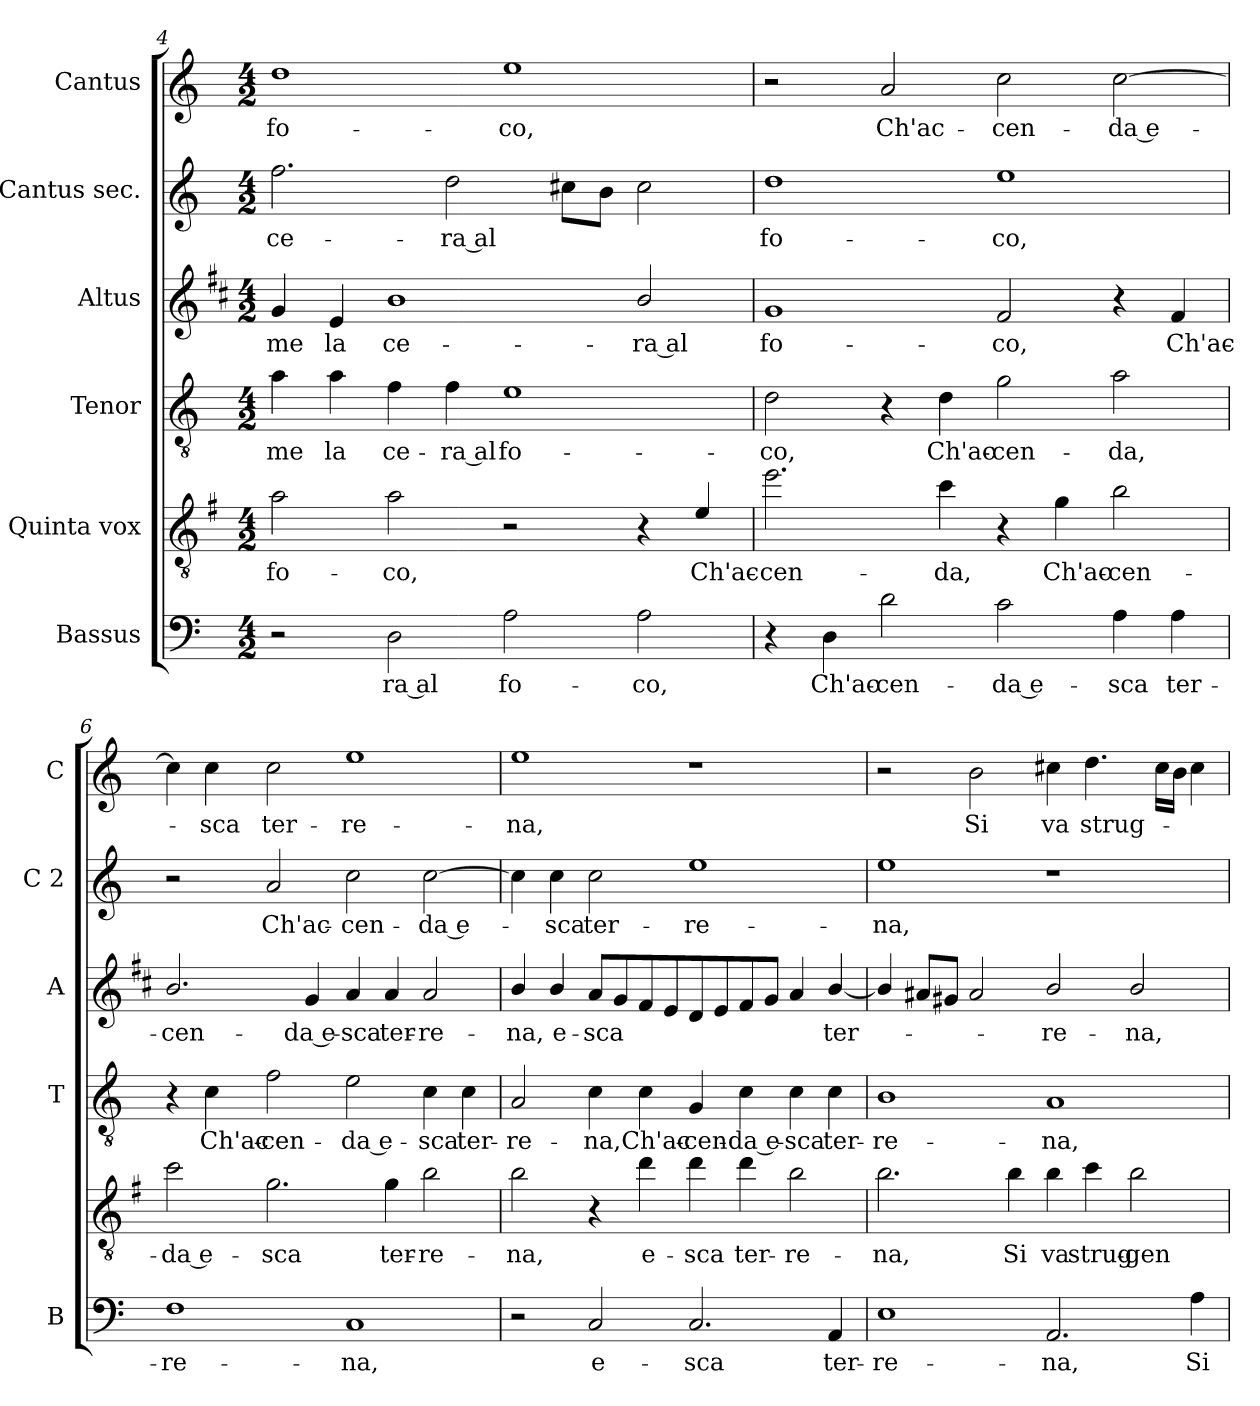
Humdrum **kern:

**kern	**text	**kern	**text	**kern	**text	**kern	**text	**kern	**text	**kern	**text
*part6	*part6	*part5	*part5	*part4	*part4	*part3	*part3	*part2	*part2	*part1	*part1
*staff6	*staff6	*staff5	*staff5	*staff4	*staff4	*staff3	*staff3	*staff2	*staff2	*staff1	*staff1
*I"Bassus	*	*I"Quinta vox	*	*I"Tenor	*	*I"Altus	*	*I"Cantus sec.	*	*I"Cantus	*
*I'B	*	*	*	*I'T	*	*I'A	*	*I'C 2	*	*I'C	*
*clefF4	*	*clefGv2	*	*clefGv2	*	*clefG2	*	*clefG2	*	*clefG2	*
*	*	*ITrd4c7	*	*	*	*ITrd1c2	*	*	*	*	*
*k[]	*	*k[]	*	*k[]	*	*k[]	*	*k[]	*	*k[]	*
*C:	*	*C:	*	*C:	*	*C:	*	*C:	*	*C:	*
*M4/2	*	*M4/2	*	*M4/2	*	*M4/2	*	*M4/2	*	*M4/2	*
=4	=4	=4	=4	=4	=4	=4	=4	=4	=4	=4	=4
!	!	!	!LO:LY:b	!	!LO:LY:b	!	!LO:LY:b	!	!LO:LY:b	!	!LO:LY:b
2r	.	2d\	fo-	4a\	-me	4f/	-me	2.ff\	ce-	1dd	fo-
!	!	!	!	!	!LO:LY:b	!	!LO:LY:b	!	!	!	!
.	.	.	.	4a\	la	4d/	la	.	.	.	.
!	!LO:LY:b	!	!LO:LY:b	!	!LO:LY:b	!	!LO:LY:b	!	!	!	!
2D\	ra al	2d\	-co,	4f\	ce-	1a	ce-	.	.	.	.
!	!	!	!	!	!LO:LY:b	!	!	!	!LO:LY:b	!	!
.	.	.	.	4f\	-ra al	.	.	2dd\	-ra al	.	.
!	!LO:LY:b	!	!	!	!LO:LY:b	!	!	!	!	!	!LO:LY:b
2A\	fo-	2r	.	1e	fo-	.	.	.	.	1ee	-co,
.	.	.	.	.	.	.	.	8cc#X\L	.	.	.
.	.	.	.	.	.	.	.	8b\J	.	.	.
!	!LO:LY:b	!	!	!	!	!	!LO:LY:b	!	!	!	!
2A\	-co,	4r	.	.	.	2a/	-ra al	2cc#\	.	.	.
!	!	!	!LO:LY:b	!	!	!	!	!	!	!	!
.	.	4A/	Ch'ac-	.	.	.	.	.	.	.	.
!!LO:LB:g=z
=5	=5	=5	=5	=5	=5	=5	=5	=5	=5	=5	=5
!	!	!	!LO:LY:b	!	!LO:LY:b	!	!LO:LY:b	!	!LO:LY:b	!	!
4r	.	2.a\	-cen-	2d\	-co,	1f	fo-	1dd	fo-	2r	.
!	!LO:LY:b	!	!	!	!	!	!	!	!	!	!
4D\	Ch'ac-	.	.	.	.	.	.	.	.	.	.
!	!LO:LY:b	!	!	!	!	!	!	!	!	!	!LO:LY:b
2d\	-cen-	.	.	4r	.	.	.	.	.	2a/	Ch'ac-
!	!	!	!LO:LY:b	!	!LO:LY:b	!	!	!	!	!	!
.	.	4f\	-da,	4d\	Ch'ac-	.	.	.	.	.	.
!	!LO:LY:b	!	!	!	!LO:LY:b	!	!LO:LY:b	!	!LO:LY:b	!	!LO:LY:b
2c\	-da e-	4r	.	2g\	-cen-	2e/	-co,	1ee	-co,	2cc\	-cen-
!	!	!	!LO:LY:b	!	!	!	!	!	!	!	!
.	.	4c\	Ch'ac-	.	.	.	.	.	.	.	.
!	!LO:LY:b	!	!LO:LY:b	!	!LO:LY:b	!	!	!	!	!	!LO:LY:b
4A\	-sca	2e\	-cen-	2a\	-da,	4r	.	.	.	[2cc\	-da e-
!	!LO:LY:b	!	!	!	!	!	!LO:LY:b	!	!	!	!
4A\	ter-	.	.	.	.	4e/	Ch'ac-	.	.	.	.
=6	=6	=6	=6	=6	=6	=6	=6	=6	=6	=6	=6
!	!LO:LY:b	!	!LO:LY:b	!	!	!	!LO:LY:b	!	!	!	!
1F	-re-	2f\	-da e-	4r	.	2.a/	-cen-	2r	.	4cc\]	.
!	!	!	!	!	!LO:LY:b	!	!	!	!	!	!LO:LY:b
.	.	.	.	4c\	Ch'ac-	.	.	.	.	4cc\	-sca
!	!	!	!LO:LY:b	!	!LO:LY:b	!	!	!	!LO:LY:b	!	!LO:LY:b
.	.	2.c\	-sca	2f\	-cen-	.	.	2a/	Ch'ac-	2cc\	ter-
!	!	!	!	!	!	!	!LO:LY:b	!	!	!	!
.	.	.	.	.	.	4f/	-da e-	.	.	.	.
!	!LO:LY:b	!	!	!	!LO:LY:b	!	!LO:LY:b	!	!LO:LY:b	!	!LO:LY:b
1C	-na,	.	.	2e\	-da e-	4g/	-sca	2cc\	-cen-	1ee	-re-
!	!	!	!LO:LY:b	!	!	!	!LO:LY:b	!	!	!	!
.	.	4c\	ter-	.	.	4g/	ter-	.	.	.	.
!	!	!	!LO:LY:b	!	!LO:LY:b	!	!LO:LY:b	!	!LO:LY:b	!	!
.	.	2e\	-re-	4c\	-sca	2g/	-re-	[2cc\	-da e-	.	.
!	!	!	!	!	!LO:LY:b	!	!	!	!	!	!
.	.	.	.	4c\	ter-	.	.	.	.	.	.
=7	=7	=7	=7	=7	=7	=7	=7	=7	=7	=7	=7
!	!	!	!LO:LY:b	!	!LO:LY:b	!	!LO:LY:b	!	!	!	!LO:LY:b
2r	.	2e\	-na,	2A/	-re-	4a/	-na,	4cc\]	.	1ee	-na,
!	!	!	!	!	!	!	!LO:LY:b	!	!LO:LY:b	!	!
.	.	.	.	.	.	4a/	e-	4cc\	-sca	.	.
!	!LO:LY:b	!	!	!	!LO:LY:b	!	!LO:LY:b	!	!LO:LY:b	!	!
2C/	e-	4r	.	4c\	-na,	8g/L	-sca	2cc\	ter-	.	.
.	.	.	.	.	.	8f/	.	.	.	.	.
!	!	!	!LO:LY:b	!	!LO:LY:b	!	!	!	!	!	!
.	.	4g\	e-	4c\	Ch'ac-	8e/	.	.	.	.	.
.	.	.	.	.	.	8d/	.	.	.	.	.
!	!LO:LY:b	!	!LO:LY:b	!	!LO:LY:b	!	!	!	!LO:LY:b	!	!
2.C/	-sca	4g\	-sca	4G/	-cen-	8c/	.	1ee	-re-	1r	.
.	.	.	.	.	.	8d/	.	.	.	.	.
!	!	!	!LO:LY:b	!	!LO:LY:b	!	!	!	!	!	!
.	.	4g\	ter-	4c\	-da e-	8e/	.	.	.	.	.
.	.	.	.	.	.	8f/J	.	.	.	.	.
!	!	!	!LO:LY:b	!	!LO:LY:b	!	!	!	!	!	!
.	.	2e\	-re-	4c\	-sca	4g/	.	.	.	.	.
!	!LO:LY:b	!	!	!	!LO:LY:b	!	!LO:LY:b	!	!	!	!
4AA/	ter-	.	.	4c\	ter-	[4a/	ter-	.	.	.	.
=8	=8	=8	=8	=8	=8	=8	=8	=8	=8	=8	=8
!	!LO:LY:b	!	!LO:LY:b	!	!LO:LY:b	!	!	!	!LO:LY:b	!	!
1E	-re-	2.e\	-na,	1B	-re-	4a/]	.	1ee	-na,	2r	.
.	.	.	.	.	.	8g#X/L	.	.	.	.	.
.	.	.	.	.	.	8f#X/J	.	.	.	.	.
!	!	!	!	!	!	!	!	!	!	!	!LO:LY:b
.	.	.	.	.	.	2g#/	.	.	.	2b\	Si
!	!	!	!LO:LY:b	!	!	!	!	!	!	!	!
.	.	4e\	Si	.	.	.	.	.	.	.	.
!	!LO:LY:b	!	!LO:LY:b	!	!LO:LY:b	!	!LO:LY:b	!	!	!	!LO:LY:b
2.AA/	-na,	4e\	va	1A	-na,	2a/	-re-	1r	.	4cc#X\	va
!	!	!	!LO:LY:b	!	!	!	!	!	!	!	!LO:LY:b
.	.	4f\	strug-	.	.	.	.	.	.	4.dd\	strug-
!	!	!	!LO:LY:b	!	!	!	!LO:LY:b	!	!	!	!
.	.	2e\	-gen-	.	.	2a/	-na,	.	.	.	.
.	.	.	.	.	.	.	.	.	.	16cc#\LL	.
.	.	.	.	.	.	.	.	.	.	16b\JJ	.
!	!LO:LY:b	!	!	!	!	!	!	!	!	!	!
4A\	Si	.	.	.	.	.	.	.	.	4cc#\	.
=	=	=	=	=	=	=	=	=	=	=	=
*-	*-	*-	*-	*-	*-	*-	*-	*-	*-	*-	*-
